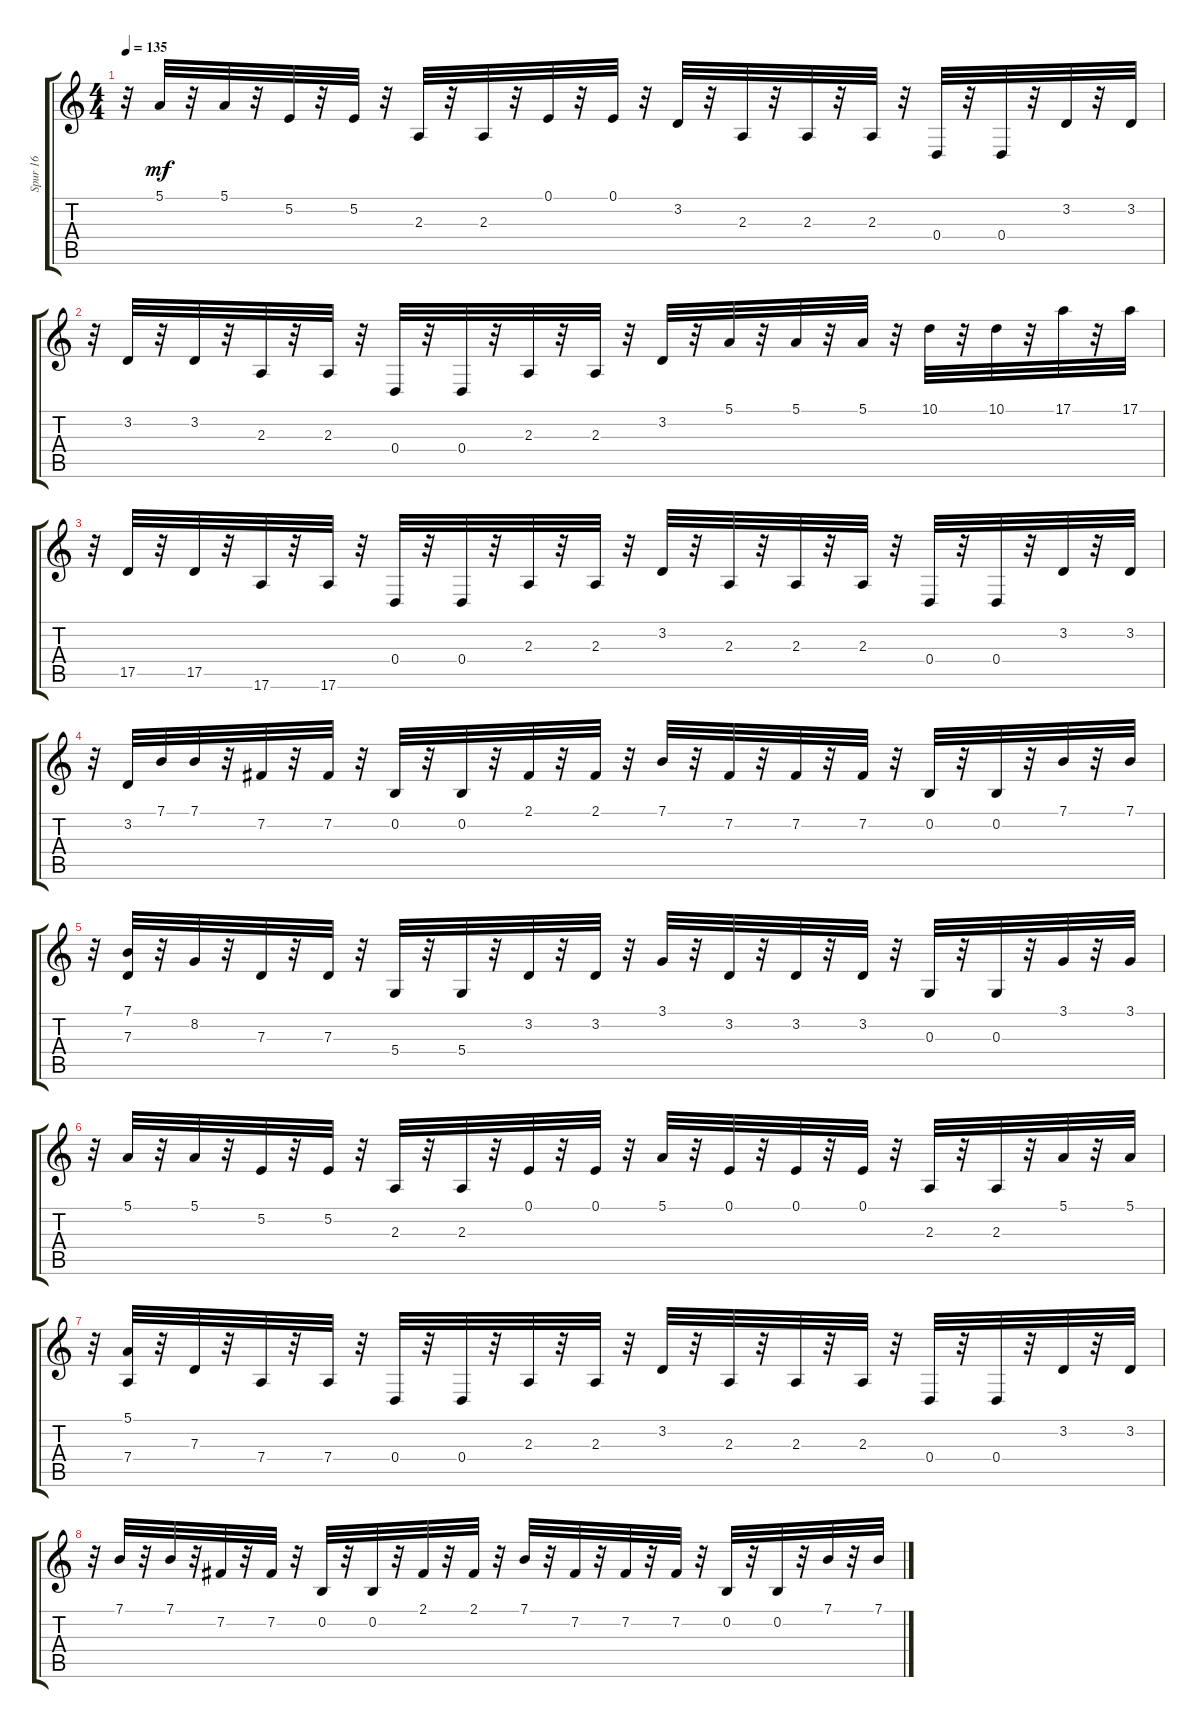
\track ("Spur 16" "Spur 16") {instrument lead8bassandlead}
\staff {score tabs}
\tuning (E4 B3 G3 D3 A2 E2) {hide}
\ts (4 4)
\tempo 135
\clef g2
\ks c
r.32{dy mf} 5.1.32 r.32 5.1.32 r.32 5.2.32 r.32 5.2.32 r.32 2.3.32 r.32 2.3.32 r.32 0.1.32 r.32 0.1.32 r.32 3.2.32 r.32 2.3.32 r.32 2.3.32 r.32 2.3.32 r.32 0.4.32 r.32 0.4.32 r.32 3.2.32 r.32 3.2.32 |
r.32 3.2.32 r.32 3.2.32 r.32 2.3.32 r.32 2.3.32 r.32 0.4.32 r.32 0.4.32 r.32 2.3.32 r.32 2.3.32 r.32 3.2.32 r.32 5.1.32 r.32 5.1.32 r.32 5.1.32 r.32 10.1.32 r.32 10.1.32 r.32 17.1.32 r.32 17.1.32 |
r.32 17.5.32 r.32 17.5.32 r.32 17.6.32 r.32 17.6.32 r.32 0.4.32 r.32 0.4.32 r.32 2.3.32 r.32 2.3.32 r.32 3.2.32 r.32 2.3.32 r.32 2.3.32 r.32 2.3.32 r.32 0.4.32 r.32 0.4.32 r.32 3.2.32 r.32 3.2.32 |
r.32 3.2.32 7.1.32 7.1.32 r.32 7.2.32 r.32 7.2.32 r.32 0.2.32 r.32 0.2.32 r.32 2.1.32 r.32 2.1.32 r.32 7.1.32 r.32 7.2.32 r.32 7.2.32 r.32 7.2.32 r.32 0.2.32 r.32 0.2.32 r.32 7.1.32 r.32 7.1.32 |
r.32 (7.1 7.3).32 r.32 8.2.32 r.32 7.3.32 r.32 7.3.32 r.32 5.4.32 r.32 5.4.32 r.32 3.2.32 r.32 3.2.32 r.32 3.1.32 r.32 3.2.32 r.32 3.2.32 r.32 3.2.32 r.32 0.3.32 r.32 0.3.32 r.32 3.1.32 r.32 3.1.32 |
r.32 5.1.32 r.32 5.1.32 r.32 5.2.32 r.32 5.2.32 r.32 2.3.32 r.32 2.3.32 r.32 0.1.32 r.32 0.1.32 r.32 5.1.32 r.32 0.1.32 r.32 0.1.32 r.32 0.1.32 r.32 2.3.32 r.32 2.3.32 r.32 5.1.32 r.32 5.1.32 |
r.32 (5.1 7.4).32 r.32 7.3.32 r.32 7.4.32 r.32 7.4.32 r.32 0.4.32 r.32 0.4.32 r.32 2.3.32 r.32 2.3.32 r.32 3.2.32 r.32 2.3.32 r.32 2.3.32 r.32 2.3.32 r.32 0.4.32 r.32 0.4.32 r.32 3.2.32 r.32 3.2.32 |
r.32 7.1.32 r.32 7.1.32 r.32 7.2.32 r.32 7.2.32 r.32 0.2.32 r.32 0.2.32 r.32 2.1.32 r.32 2.1.32 r.32 7.1.32 r.32 7.2.32 r.32 7.2.32 r.32 7.2.32 r.32 0.2.32 r.32 0.2.32 r.32 7.1.32 r.32 7.1.32
